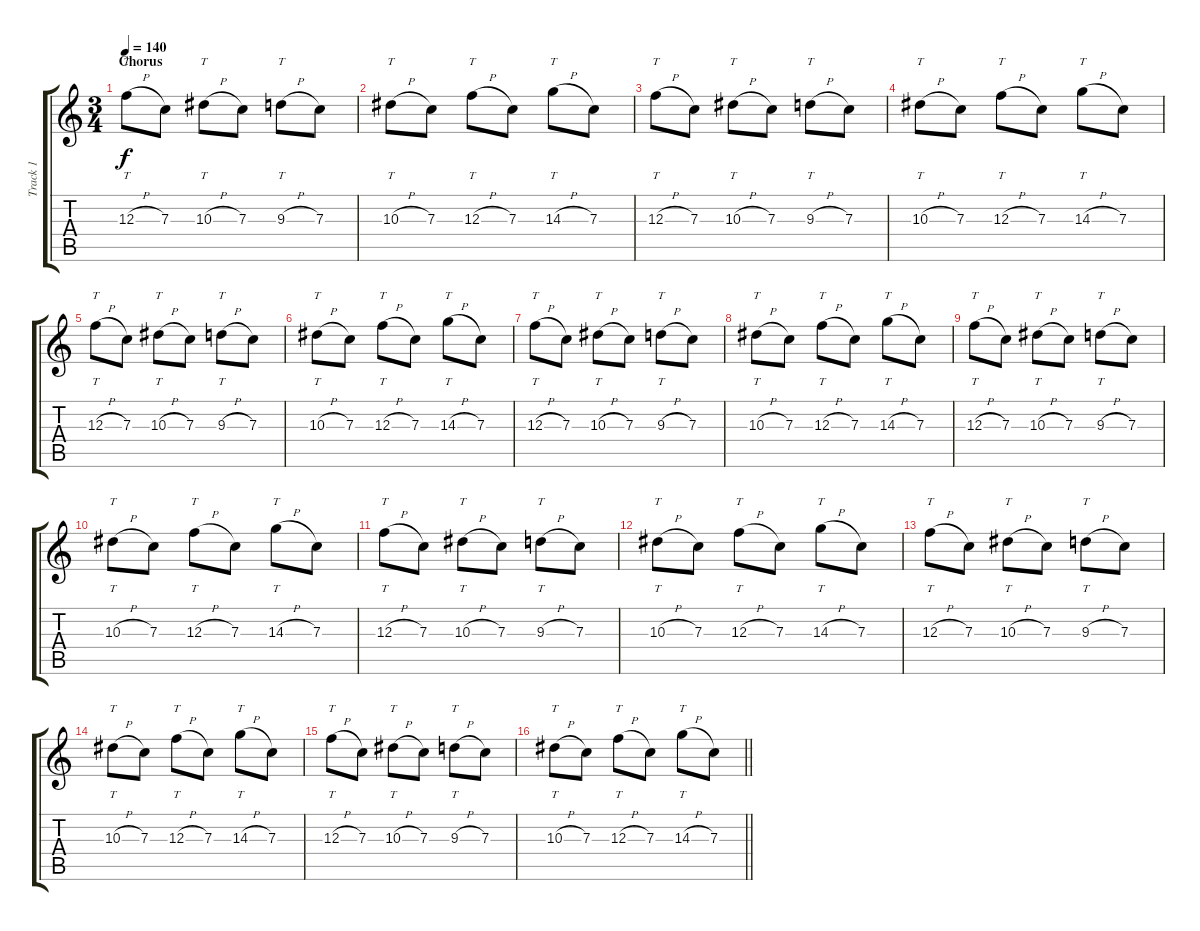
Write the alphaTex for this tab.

\track ("Track 1" "Track 1") {instrument distortionguitar}
\staff {score tabs}
\tuning (D4 A3 F3 C3 G2 C2) {hide}
\ts (3 4)
\section ("" "Chorus")
\tempo 140
\clef g2
\ks c
12.3{h}.8{tt dy f} 7.3.8 10.3{h}.8{tt} 7.3.8 9.3{h}.8{tt} 7.3.8 |
10.3{h}.8{tt} 7.3.8 12.3{h}.8{tt} 7.3.8 14.3{h}.8{tt} 7.3.8 |
12.3{h}.8{tt} 7.3.8 10.3{h}.8{tt} 7.3.8 9.3{h}.8{tt} 7.3.8 |
10.3{h}.8{tt} 7.3.8 12.3{h}.8{tt} 7.3.8 14.3{h}.8{tt} 7.3.8 |
12.3{h}.8{tt} 7.3.8 10.3{h}.8{tt} 7.3.8 9.3{h}.8{tt} 7.3.8 |
10.3{h}.8{tt} 7.3.8 12.3{h}.8{tt} 7.3.8 14.3{h}.8{tt} 7.3.8 |
12.3{h}.8{tt} 7.3.8 10.3{h}.8{tt} 7.3.8 9.3{h}.8{tt} 7.3.8 |
10.3{h}.8{tt} 7.3.8 12.3{h}.8{tt} 7.3.8 14.3{h}.8{tt} 7.3.8 |
12.3{h}.8{tt} 7.3.8 10.3{h}.8{tt} 7.3.8 9.3{h}.8{tt} 7.3.8 |
10.3{h}.8{tt} 7.3.8 12.3{h}.8{tt} 7.3.8 14.3{h}.8{tt} 7.3.8 |
12.3{h}.8{tt} 7.3.8 10.3{h}.8{tt} 7.3.8 9.3{h}.8{tt} 7.3.8 |
10.3{h}.8{tt} 7.3.8 12.3{h}.8{tt} 7.3.8 14.3{h}.8{tt} 7.3.8 |
12.3{h}.8{tt} 7.3.8 10.3{h}.8{tt} 7.3.8 9.3{h}.8{tt} 7.3.8 |
10.3{h}.8{tt} 7.3.8 12.3{h}.8{tt} 7.3.8 14.3{h}.8{tt} 7.3.8 |
12.3{h}.8{tt} 7.3.8 10.3{h}.8{tt} 7.3.8 9.3{h}.8{tt} 7.3.8 |
\barLineRight lightlight
10.3{h}.8{tt} 7.3.8 12.3{h}.8{tt} 7.3.8 14.3{h}.8{tt} 7.3.8
